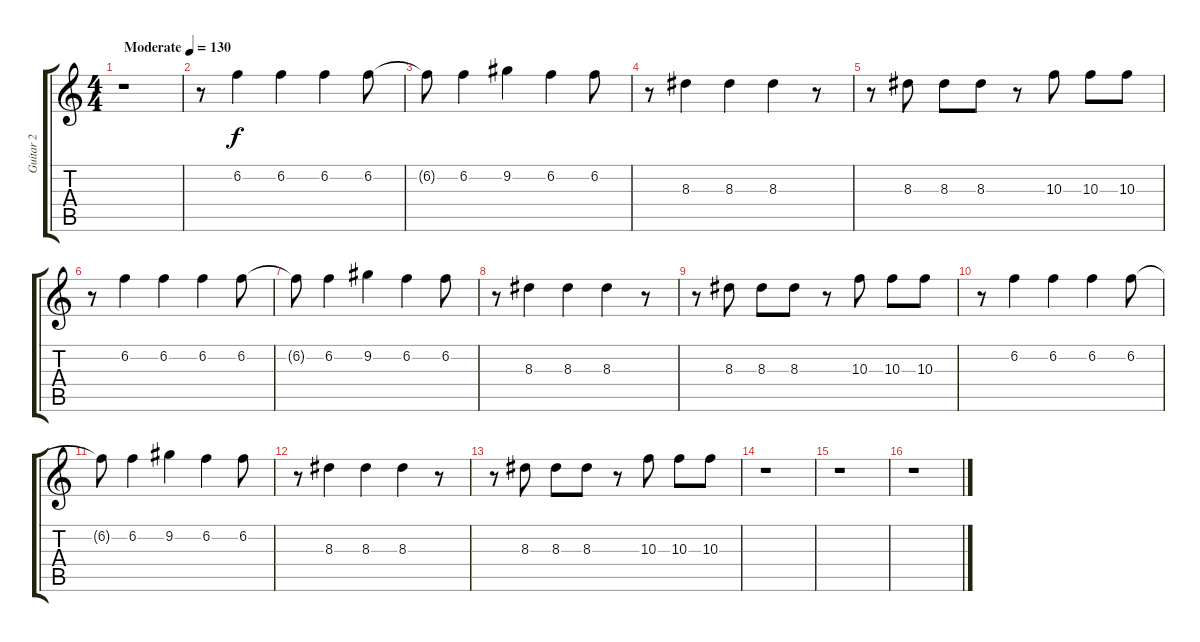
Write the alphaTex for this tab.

\track ("Guitar 2" "Guitar 2") {instrument distortionguitar}
\staff {score tabs}
\tuning (E4 B3 G3 D3 A2 E2) {hide}
\ts (4 4)
\tempo (130 "Moderate")
\clef g2
\ks c
r.1{dy f instrument distortionguitar} |
r.8{volume 8 instrument electricguitarjazz} 6.2.4 6.2.4 6.2.4 6.2.8 |
6.2{t}.8 6.2.4 9.2.4 6.2.4 6.2.8 |
r.8 8.3.4 8.3.4 8.3.4 r.8 |
r.8 8.3.8 8.3.8 8.3.8 r.8 10.3.8 10.3.8 10.3.8 |
r.8{volume 8 instrument electricguitarjazz} 6.2.4 6.2.4 6.2.4 6.2.8 |
6.2{t}.8 6.2.4 9.2.4 6.2.4 6.2.8 |
r.8 8.3.4 8.3.4 8.3.4 r.8 |
r.8 8.3.8 8.3.8 8.3.8 r.8 10.3.8 10.3.8 10.3.8 |
r.8{volume 8 instrument electricguitarjazz} 6.2.4 6.2.4 6.2.4 6.2.8 |
6.2{t}.8 6.2.4 9.2.4 6.2.4 6.2.8 |
r.8 8.3.4 8.3.4 8.3.4 r.8 |
r.8 8.3.8 8.3.8 8.3.8 r.8 10.3.8 10.3.8 10.3.8 |
r.1 |
r.1 |
r.1
